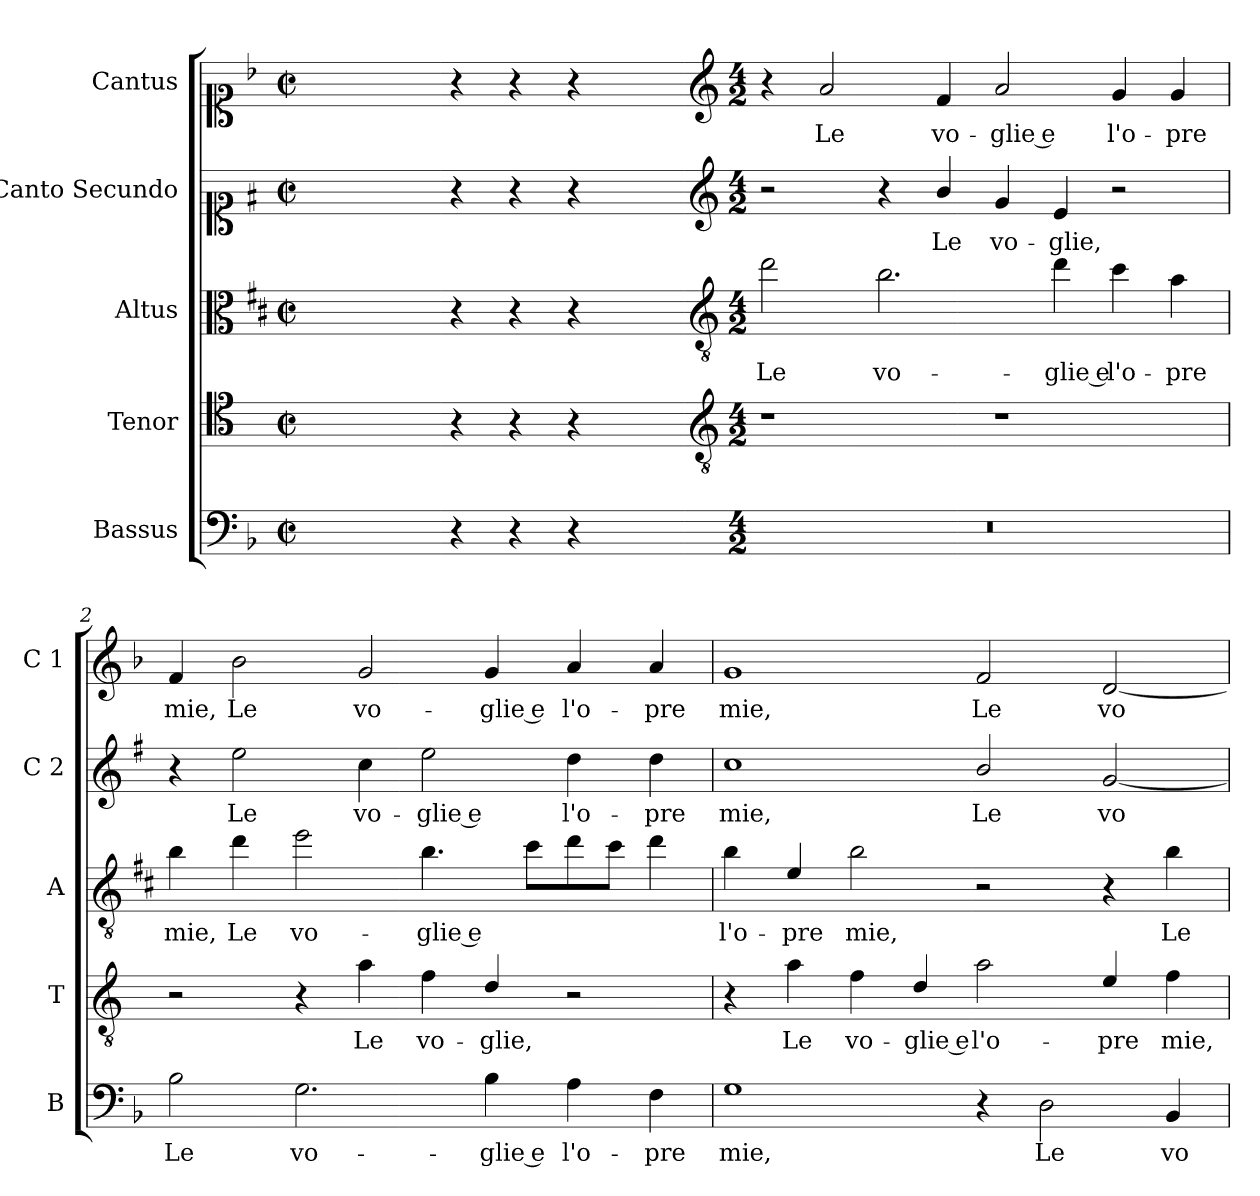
**kern	**text	**kern	**text	**kern	**text	**kern	**text	**kern	**text
*part5	*part5	*part4	*part4	*part3	*part3	*part2	*part2	*part1	*part1
*staff5	*staff5	*staff4	*staff4	*staff3	*staff3	*staff2	*staff2	*staff1	*staff1
*I"Bassus	*	*I"Tenor	*	*I"Altus	*	*I"Canto Secundo	*	*I"Cantus	*
*I'B	*	*I'T	*	*I'A	*	*I'C 2	*	*I'C 1	*
*clefF4	*	*clefC4	*	*clefC3	*	*clefC1	*	*clefC1	*
*	*	*ITrd4c7	*	*ITrd5c9	*	*ITrd1c2	*	*	*
*k[b-]	*	*k[b-]	*	*k[b-]	*	*k[b-]	*	*k[b-]	*
*F:	*	*F:	*	*F:	*	*F:	*	*F:	*
*M2/2	*	*M2/2	*	*M2/2	*	*M2/2	*	*M2/2	*
*met(c|)	*	*met(c|)	*	*met(c|)	*	*met(c|)	*	*met(c|)	*
=	=	=	=	=	=	=	=	=	=
1ryy	.	1ryy	.	1ryy	.	1ryy	.	1ryy	.
=1X-	=1X-	=1X-	=1X-	=1X-	=1X-	=1X-	=1X-	=1X-	=1X-
4r	.	4r	.	4r	.	4r	.	4r	.
4r	.	4r	.	4r	.	4r	.	4r	.
4r	.	4r	.	4r	.	4r	.	4r	.
4ryy	.	4ryy	.	4ryy	.	4ryy	.	4ryy	.
=1-	=1-	=1-	=1-	=1-	=1-	=1-	=1-	=1-	=1-
*	*	*clefGv2	*	*clefGv2	*	*clefG2	*	*clefG2	*
*M4/2	*	*M4/2	*	*M4/2	*	*M4/2	*	*M4/2	*
!	!	!	!	!	!LO:LY:b	!	!	!	!
0r	.	1r	.	2f\	Le	2r	.	4r	.
!	!	!	!	!	!	!	!	!	!LO:LY:b
.	.	.	.	.	.	.	.	2a/	Le
!	!	!	!	!	!LO:LY:b	!	!	!	!
.	.	.	.	2.d\	vo-	4r	.	.	.
!	!	!	!	!	!	!	!LO:LY:b	!	!LO:LY:b
.	.	.	.	.	.	4a/	Le	4f/	vo-
!	!	!	!	!	!	!	!LO:LY:b	!	!LO:LY:b
.	.	1r	.	.	.	4f/	vo-	2a/	-glie e
!	!	!	!	!	!LO:LY:b	!	!LO:LY:b	!	!
.	.	.	.	4f\	-glie e	4d/	-glie,	.	.
!	!	!	!	!	!LO:LY:b	!	!	!	!LO:LY:b
.	.	.	.	4e\	l'o-	2r	.	4g/	l'o-
!	!	!	!	!	!LO:LY:b	!	!	!	!LO:LY:b
.	.	.	.	4c\	-pre	.	.	4g/	-pre
=2	=2	=2	=2	=2	=2	=2	=2	=2	=2
!	!LO:LY:b	!	!	!	!LO:LY:b	!	!	!	!LO:LY:b
2B-\	Le	2r	.	4d\	mie,	4r	.	4f/	mie,
!	!	!	!	!	!LO:LY:b	!	!LO:LY:b	!	!LO:LY:b
.	.	.	.	4f\	Le	2dd\	Le	2b-\	Le
!	!LO:LY:b	!	!	!	!LO:LY:b	!	!	!	!
2.G\	vo-	4r	.	2g\	vo-	.	.	.	.
!	!	!	!LO:LY:b	!	!	!	!LO:LY:b	!	!LO:LY:b
.	.	4d\	Le	.	.	4b-\	vo-	2g/	vo-
!	!	!	!LO:LY:b	!	!LO:LY:b	!	!LO:LY:b	!	!
.	.	4B-\	vo-	4.d\	-glie e	2dd\	-glie e	.	.
!	!LO:LY:b	!	!LO:LY:b	!	!	!	!	!	!LO:LY:b
4B-\	-glie e	4G/	-glie,	.	.	.	.	4g/	-glie e
.	.	.	.	8e\L	.	.	.	.	.
!	!LO:LY:b	!	!	!	!	!	!LO:LY:b	!	!LO:LY:b
4A\	l'o-	2r	.	8f\	.	4cc\	l'o-	4a/	l'o-
.	.	.	.	8e\J	.	.	.	.	.
!	!LO:LY:b	!	!	!	!	!	!LO:LY:b	!	!LO:LY:b
4F\	-pre	.	.	4f\	.	4cc\	-pre	4a/	-pre
=3	=3	=3	=3	=3	=3	=3	=3	=3	=3
!	!LO:LY:b	!	!	!	!LO:LY:b	!	!LO:LY:b	!	!LO:LY:b
1G	mie,	4r	.	4d\	l'o-	1b-	mie,	1g	mie,
!	!	!	!LO:LY:b	!	!LO:LY:b	!	!	!	!
.	.	4d\	Le	4G/	-pre	.	.	.	.
!	!	!	!LO:LY:b	!	!LO:LY:b	!	!	!	!
.	.	4B-\	vo-	2d\	mie,	.	.	.	.
!	!	!	!LO:LY:b	!	!	!	!	!	!
.	.	4G/	-glie e	.	.	.	.	.	.
!	!	!	!LO:LY:b	!	!	!	!LO:LY:b	!	!LO:LY:b
4r	.	2d\	l'o-	2r	.	2a/	Le	2f/	Le
!	!LO:LY:b	!	!	!	!	!	!	!	!
2D\	Le	.	.	.	.	.	.	.	.
!	!	!	!LO:LY:b	!	!	!	!LO:LY:b	!	!LO:LY:b
.	.	4A/	-pre	4r	.	[2f/	vo-	[2d/	vo-
!	!LO:LY:b	!	!LO:LY:b	!	!LO:LY:b	!	!	!	!
4BB-/	vo-	4B-\	mie,	4d\	Le	.	.	.	.
=	=	=	=	=	=	=	=	=	=
*-	*-	*-	*-	*-	*-	*-	*-	*-	*-
